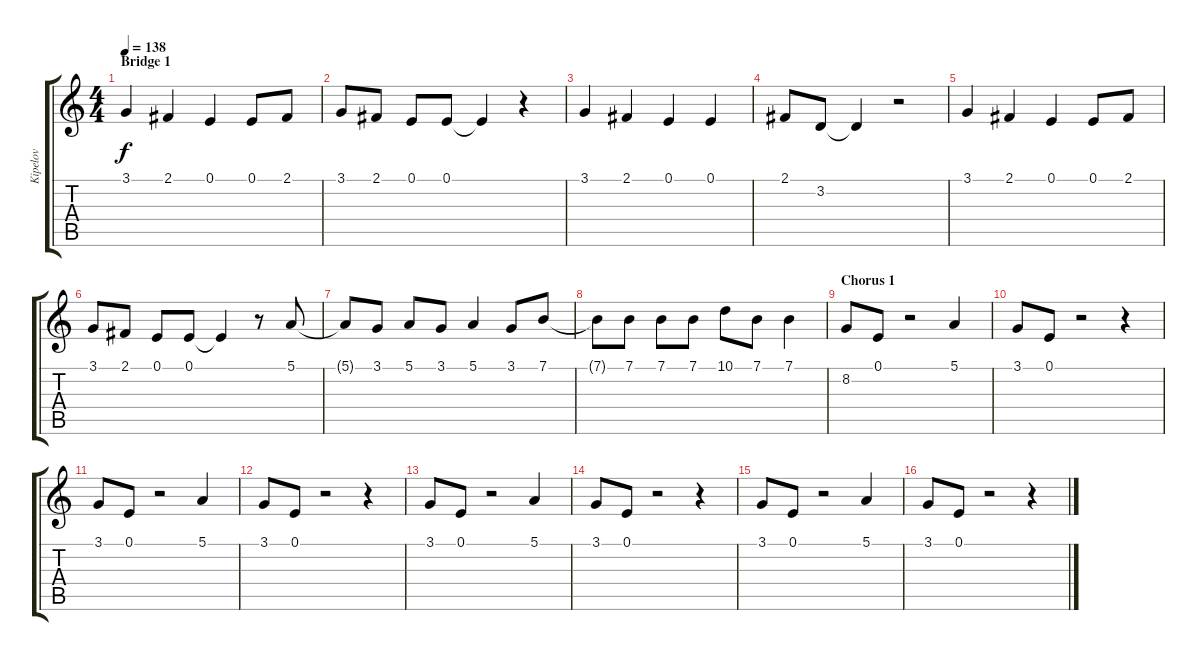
\track ("Kipelov" "Kipelov") {instrument tenorsax}
\staff {score tabs}
\tuning (E4 B3 G3 D3 A2 E2) {hide}
\ts (4 4)
\section ("" "Bridge 1")
\tempo 138
\clef g2
\ks c
3.1.4{dy f} 2.1.4 0.1.4 0.1.8 2.1.8 |
3.1.8 2.1.8 0.1.8 0.1.8 0.1{t}.4 r.4 |
3.1.4 2.1.4 0.1.4 0.1.4 |
2.1.8 3.2.8 3.2{t}.4 r.2 |
3.1.4 2.1.4 0.1.4 0.1.8 2.1.8 |
3.1.8 2.1.8 0.1.8 0.1.8 0.1{t}.4 r.8 5.1.8 |
5.1{t}.8 3.1.8 5.1.8 3.1.8 5.1.4 3.1.8 7.1.8 |
7.1{t}.8 7.1.8 7.1.8 7.1.8 10.1.8 7.1.8 7.1.4 |
\section ("" "Chorus 1")
8.2.8 0.1.8 r.2 5.1.4 |
3.1.8 0.1.8 r.2 r.4 |
3.1.8 0.1.8 r.2 5.1.4 |
3.1.8 0.1.8 r.2 r.4 |
3.1.8 0.1.8 r.2 5.1.4 |
3.1.8 0.1.8 r.2 r.4 |
3.1.8 0.1.8 r.2 5.1.4 |
3.1.8 0.1.8 r.2 r.4
